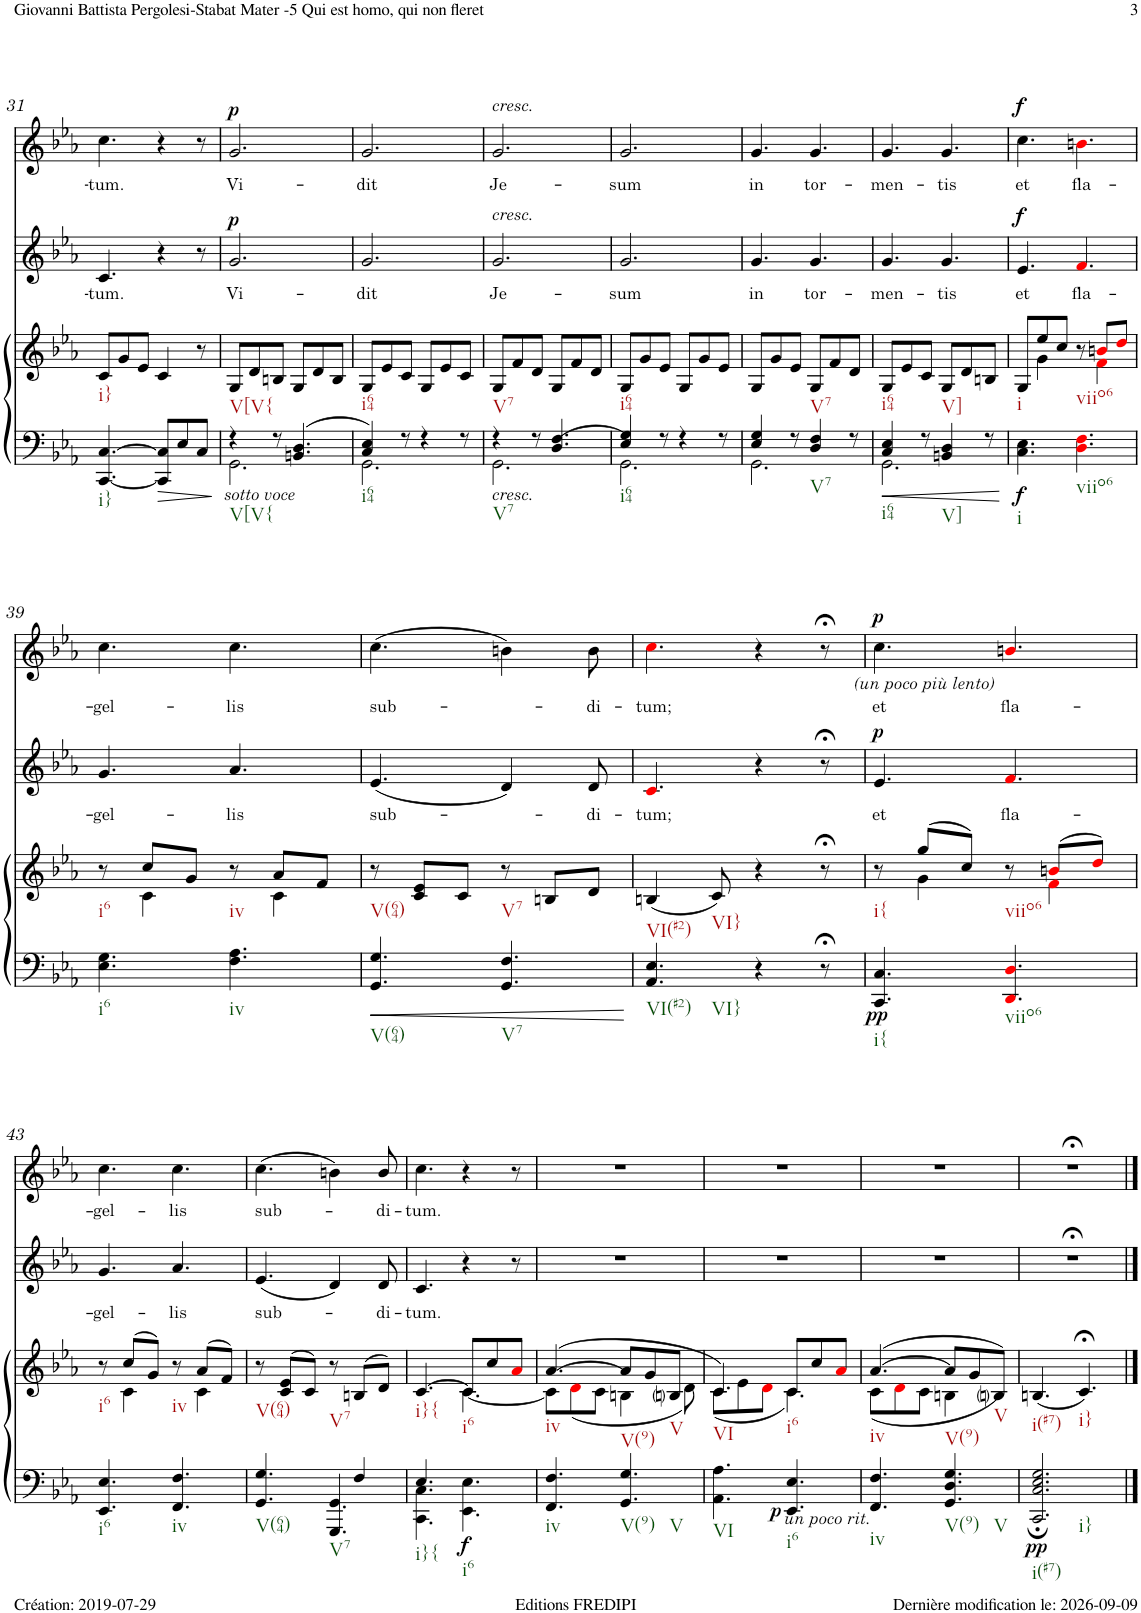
**kern	**kern	**dynam	**kern	**text	**dynam	**kern	**text	**dynam
*part3	*part3	*part3	*part2	*part2	*part2	*part1	*part1	*part1
*staff4	*staff3	*staff3/4	*staff2	*staff2	*staff2	*staff1	*staff1	*staff1
*I"Violino I/II Viola Violoncello Contrabasso e organo	*	*	*I"Alto	*	*	*I"Soprano	*	*
!!LO:PB:g=z
*clefF4	*clefG2	*	*clefG2	*	*	*clefG2	*	*
*k[b-e-a-]	*k[b-e-a-]	*	*k[b-e-a-]	*	*	*k[b-e-a-]	*	*
*M6/8	*M6/8	*	*M6/8	*	*	*M6/8	*	*
=31	=31	=31	=31	=31	=31	=31	=31	=31
!	!	!	!	!LO:LY:b	!	!	!LO:LY:b	!
[<4.CC/ [>4.C/	8c/L	.	4.c/	-tum.	.	4.cc\	-tum.	.
.	8g/	.	.	.	.	.	.	.
.	8e-/J	.	.	.	.	.	.	.
8CC/] 8C/]L	4c/	.	4r	.	.	4r	.	.
8E-/	.	.	.	.	.	.	.	.
8C/J	8r	.	8r	.	.	8r	.	.
=32	=32	=32	=32	=32	=32	=32	=32	=32
*^	*	*	*	*	*	*	*	*
!	!	!	!LO:DY:b=2	!	!LO:LY:b	!LO:DY:a	!	!LO:LY:b	!LO:DY:a
4r	2.GG\	8G/L	other-dynamics	2.g/	Vi-	p	2.g/	Vi-	p
.	.	8d/	.	.	.	.	.	.	.
8r	.	8Bn/J	.	.	.	.	.	.	.
4.BBn/ 4.D/	.	8G/L	.	.	.	.	.	.	.
.	.	8d/	.	.	.	.	.	.	.
.	.	8B/J	.	.	.	.	.	.	.
=33	=33	=33	=33	=33	=33	=33	=33	=33	=33
!	!	!	!	!	!LO:LY:b	!	!	!LO:LY:b	!
4C/ 4E-/	2.GG\	8G/L	.	2.g/	-dit	.	2.g/	-dit	.
.	.	8e-/	.	.	.	.	.	.	.
8r	.	8c/J	.	.	.	.	.	.	.
4r	.	8G/L	.	.	.	.	.	.	.
.	.	8e-/	.	.	.	.	.	.	.
8r	.	8c/J	.	.	.	.	.	.	.
=34	=34	=34	=34	=34	=34	=34	=34	=34	=34
!	!	!	!	!	!	!	!LO:TX:a:i:t=cresc.	!	!
!	!	!	!	!LO:TX:a:i:t=cresc.	!	!	!	!	!
!LO:TX:b:i:t=cresc.	!	!	!	!	!	!	!	!	!
!	!	!	!	!	!LO:LY:b	!	!	!LO:LY:b	!
4r	2.GG\	8G/L	.	2.g/	Je-	.	2.g/	Je-	.
.	.	8f/	.	.	.	.	.	.	.
8r	.	8d/J	.	.	.	.	.	.	.
4.D/ 4.F/	.	8G/L	.	.	.	.	.	.	.
.	.	8f/	.	.	.	.	.	.	.
.	.	8d/J	.	.	.	.	.	.	.
=35	=35	=35	=35	=35	=35	=35	=35	=35	=35
!	!	!	!	!	!LO:LY:b	!	!	!LO:LY:b	!
4E-/ 4G/	2.GG\	8G/L	.	2.g/	-sum	.	2.g/	-sum	.
.	.	8g/	.	.	.	.	.	.	.
8r	.	8e-/J	.	.	.	.	.	.	.
4r	.	8G/L	.	.	.	.	.	.	.
.	.	8g/	.	.	.	.	.	.	.
8r	.	8e-/J	.	.	.	.	.	.	.
=36	=36	=36	=36	=36	=36	=36	=36	=36	=36
!	!	!	!	!	!LO:LY:b	!	!	!LO:LY:b	!
4E-/ 4G/	2.GG\	8G/L	.	4.g/	in	.	4.g/	in	.
.	.	8g/	.	.	.	.	.	.	.
8r	.	8e-/J	.	.	.	.	.	.	.
!	!	!	!	!	!LO:LY:b	!	!	!LO:LY:b	!
4D/ 4F/	.	8G/L	.	4.g/	tor-	.	4.g/	tor-	.
.	.	8f/	.	.	.	.	.	.	.
8r	.	8d/J	.	.	.	.	.	.	.
=37	=37	=37	=37	=37	=37	=37	=37	=37	=37
!	!	!	!	!	!LO:LY:b	!	!	!LO:LY:b	!
4C/ 4E-/	2.GG\	8G/L	.	4.g/	-men-	.	4.g/	-men-	.
.	.	8e-/	.	.	.	.	.	.	.
8r	.	8c/J	.	.	.	.	.	.	.
!	!	!	!	!	!LO:LY:b	!	!	!LO:LY:b	!
4BBn/ 4D/	.	8G/L	.	4.g/	-tis	.	4.g/	-tis	.
.	.	8d/	.	.	.	.	.	.	.
8r	.	8Bn/J	.	.	.	.	.	.	.
*v	*v	*	*	*	*	*	*	*	*
=38	=38	=38	=38	=38	=38	=38	=38	=38
*	*^	*	*	*	*	*	*	*
!	!	!	!LO:DY:b=2	!	!LO:LY:b	!LO:DY:a	!	!LO:LY:b	!LO:DY:a
4.C\ 4.E-\	8G/L	8ryy	f	4.e-/	et	f	4.cc\	et	f
.	8ee-/	4g\	.	.	.	.	.	.	.
.	8cc/J	.	.	.	.	.	.	.	.
!	!	!	!	!	!LO:LY:b	!	!	!LO:LY:b	!
4.Di\ 4.Fi\	8r	8ryy	.	4.fi/	fla-	.	4.bni\	fla-	.
.	8bni/L	4fi\	.	.	.	.	.	.	.
.	8ddi/J	.	.	.	.	.	.	.	.
!!LO:LB:g=z
=39	=39	=39	=39	=39	=39	=39	=39	=39	=39
!	!	!	!	!	!LO:LY:b	!	!	!LO:LY:b	!
4.E-\ 4.G\	8r	8ryy	.	4.g/	-gel-	.	4.cc\	-gel-	.
.	8cc/L	4c\	.	.	.	.	.	.	.
.	8g/J	.	.	.	.	.	.	.	.
!	!	!	!	!	!LO:LY:b	!	!	!LO:LY:b	!
4.F\ 4.A-\	8r	8ryy	.	4.a-/	-lis	.	4.cc\	-lis	.
.	8a-/L	4c\	.	.	.	.	.	.	.
.	8f/J	.	.	.	.	.	.	.	.
*	*v	*v	*	*	*	*	*	*	*
=40	=40	=40	=40	=40	=40	=40	=40	=40
!	!	!	!	!LO:LY:b	!	!	!LO:LY:b	!
4.GG/ 4.G/	8r	.	(<4.e-/	sub-	.	(>4.cc\	sub-	.
.	8c/ 8e-/L	.	.	.	.	.	.	.
.	8c/J	.	.	.	.	.	.	.
4.GG/ 4.F/	8r	.	4d/)	.	.	4bn\)	.	.
.	8Bn/L	.	.	.	.	.	.	.
!	!	!	!	!LO:LY:b	!	!	!LO:LY:b	!
.	8d/J	.	8d/	-di-	.	8b\	-di-	.
=41	=41	=41	=41	=41	=41	=41	=41	=41
!	!	!	!	!LO:LY:b	!	!	!LO:LY:b	!
4.AA-/ 4.E-/	(<4Bn/	.	4.ci/	-tum;	.	4.cci\	-tum;	.
.	8c/)	.	.	.	.	.	.	.
4r	4r	.	4r	.	.	4r	.	.
8r;<	8r;<	.	8r;<	.	.	8r;<	.	.
=42	=42	=42	=42	=42	=42	=42	=42	=42
*	*^	*	*	*	*	*	*	*
!	!	!	!	!	!	!	!LO:TX:b:i:t=(un poco più lento)	!	!
!	!	!	!LO:DY:b=2	!	!LO:LY:b	!LO:DY:a	!	!LO:LY:b	!LO:DY:a
4.CC/ 4.C/	8r	8ryy	pp	4.e-/	et	p	4.cc\	et	p
.	(>8gg/L	4g\	.	.	.	.	.	.	.
.	8cc/J)	.	.	.	.	.	.	.	.
!	!	!	!	!	!LO:LY:b	!	!	!LO:LY:b	!
4.DDi/ 4.Di/	8r	8ryy	.	4.fi/	fla-	.	4.bni/	fla-	.
.	(>8bni/L	4fi\	.	.	.	.	.	.	.
.	8ddi/J)	.	.	.	.	.	.	.	.
!!LO:LB:g=z
=43	=43	=43	=43	=43	=43	=43	=43	=43	=43
!	!	!	!	!	!LO:LY:b	!	!	!LO:LY:b	!
4.EE-/ 4.E-/	8r	8ryy	.	4.g/	-gel-	.	4.cc\	-gel-	.
.	(>8cc/L	4c\	.	.	.	.	.	.	.
.	8g/J)	.	.	.	.	.	.	.	.
!	!	!	!	!	!LO:LY:b	!	!	!LO:LY:b	!
4.FF/ 4.F/	8r	8ryy	.	4.a-/	-lis	.	4.cc\	-lis	.
.	(>8a-/L	4c\	.	.	.	.	.	.	.
.	8f/J)	.	.	.	.	.	.	.	.
*	*v	*v	*	*	*	*	*	*	*
=44	=44	=44	=44	=44	=44	=44	=44	=44
*^	*	*	*	*	*	*	*	*
!	!	!	!	!	!LO:LY:b	!	!	!LO:LY:b	!
4.GG/ 4.G/	4.ryy	8r	.	(<4.e-/	sub-	.	(>4.cc\	sub-	.
.	.	(>8c/ 8e-/L	.	.	.	.	.	.	.
.	.	8c/J)	.	.	.	.	.	.	.
8ryy	4.GGG/ 4.GG/	8r	.	4d/)	.	.	4bn\)	.	.
4F/	.	(>8Bn/L	.	.	.	.	.	.	.
!	!	!	!	!	!LO:LY:b	!	!	!LO:LY:b	!
.	.	8d/J)	.	8d/	-di-	.	8b/	-di-	.
=45	=45	=45	=45	=45	=45	=45	=45	=45	=45
*	*	*^	*	*	*	*	*	*	*
!	!	!	!	!	!	!LO:LY:b	!	!	!LO:LY:b	!
4.E-/	4.CC\ 4.C\	[4.c/	4.ryy	.	4.c/	-tum.	.	4.cc\	-tum.	.
!	!	!LO:N:head=solid	!	!LO:DY:b=2	!	!	!	!	!	!
4.ryy	4.EE-\ 4.E-\	8c/L]	[<4.c\	f	4r	.	.	4r	.	.
.	.	8cc/	.	.	.	.	.	.	.	.
.	.	8a-i/J	.	.	8r	.	.	8r	.	.
*v	*v	*	*	*	*	*	*	*	*	*
=46	=46	=46	=46	=46	=46	=46	=46	=46	=46
4.FF/ 4.F/	(>[4.a-/	8c\L]	.	2.r	.	.	2.r	.	.
.	.	(<8di\	.	.	.	.	.	.	.
.	.	8c\J	.	.	.	.	.	.	.
4.GG/ 4.G/	8a-/L]	4Bn\	.	.	.	.	.	.	.
.	8g/	.	.	.	.	.	.	.	.
.	8Bnj/J	8d\)	.	.	.	.	.	.	.
=47	=47	=47	=47	=47	=47	=47	=47	=47	=47
!	!	!LO:N:head=solid	!	!	!	!	!	!	!
4.AA-\ 4.A-\	4.c/)	(8c\L	.	2.r	.	.	2.r	.	.
.	.	8e-\	.	.	.	.	.	.	.
.	.	8di\J	.	.	.	.	.	.	.
!LO:TX:b:i:t=un poco rit.	!	!	!	!	!	!	!	!	!
!	!LO:N:head=solid	!	!LO:DY:b=2	!	!	!	!	!	!
4.EE-/ 4.E-/	8c/L	4.c\)	p	.	.	.	.	.	.
.	8cc/	.	.	.	.	.	.	.	.
.	8a-i/J	.	.	.	.	.	.	.	.
=48	=48	=48	=48	=48	=48	=48	=48	=48	=48
4.FF/ 4.F/	([>4.a-/	(8c\L	.	2.r	.	.	2.r	.	.
.	.	8di\	.	.	.	.	.	.	.
.	.	8c\J	.	.	.	.	.	.	.
4.GG/ 4.D/ 4.G/	8a-/L]	4Bn\	.	.	.	.	.	.	.
.	8g/	.	.	.	.	.	.	.	.
.	8Bnj/J)	8ryy)	.	.	.	.	.	.	.
=49	=49	=49	=49	=49	=49	=49	=49	=49	=49
!	!	!	!LO:DY:b=2	!	!	!	!	!	!
*	*v	*v	*	*	*	*	*	*	*
2.CC/; 2.C/; 2.E-/; 2.G/;	(4.Bn/	pp	2.r;<	.	.	2.r;<	.	.
.	4.c;</)	.	.	.	.	.	.	.
==	==	==	==	==	==	==	==	==
*-	*-	*-	*-	*-	*-	*-	*-	*-
